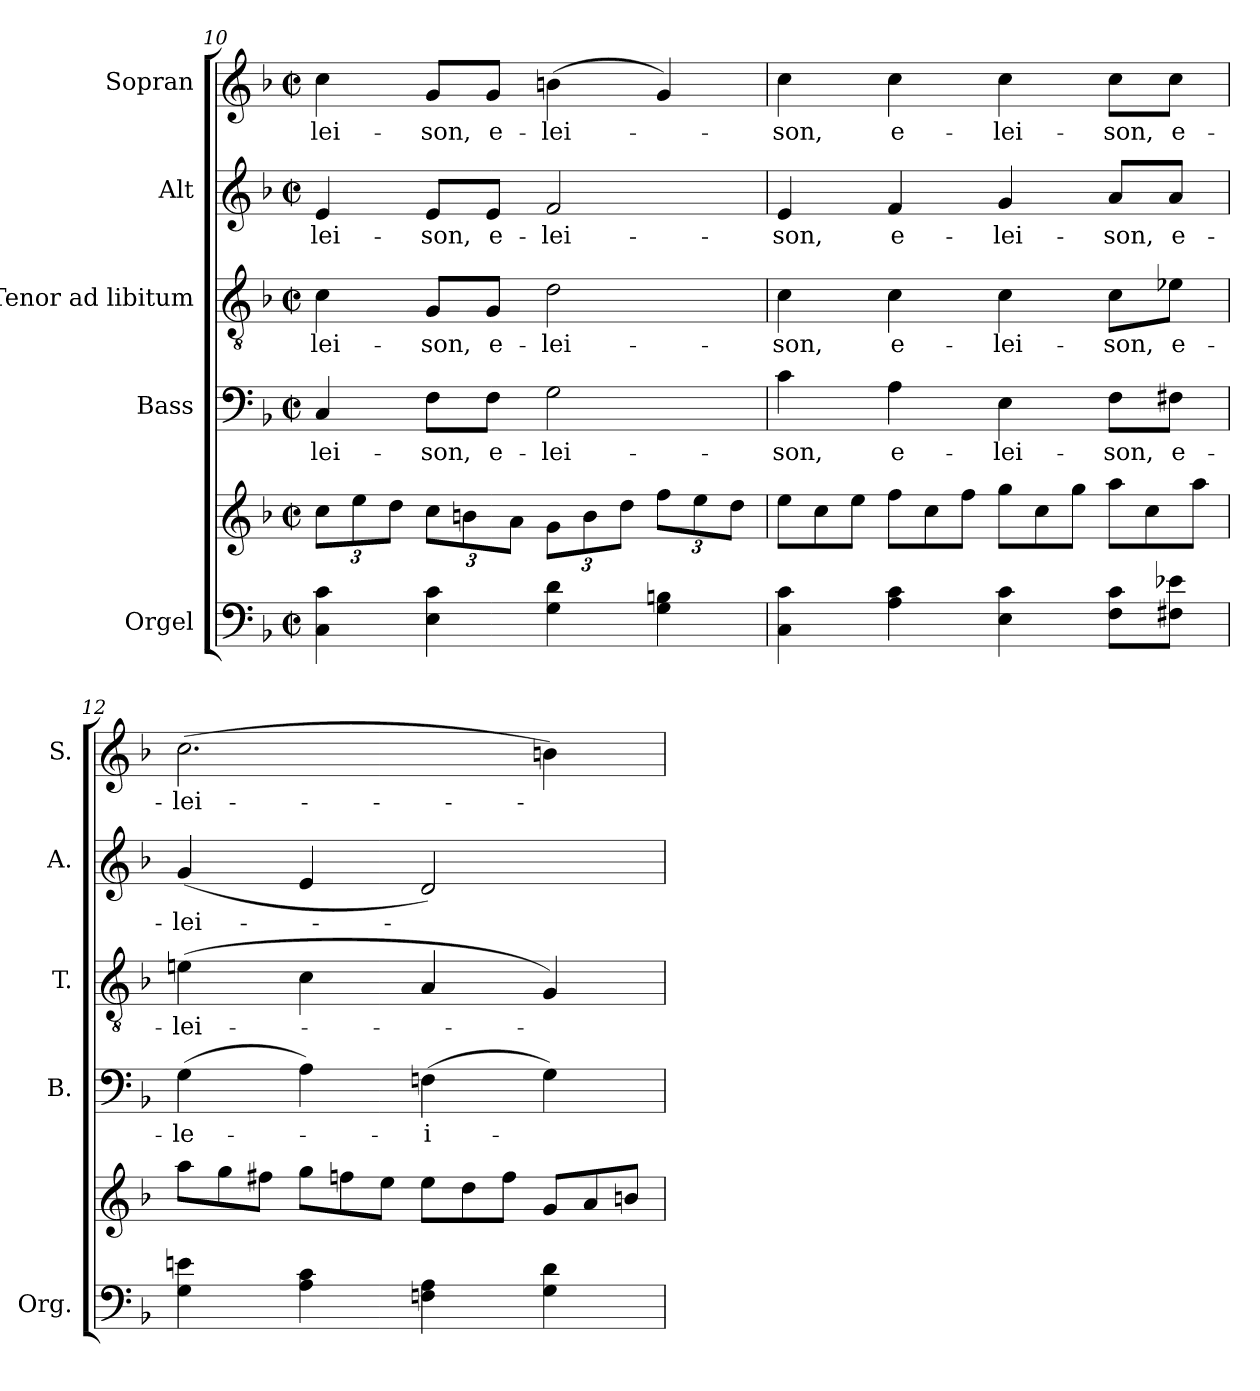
**kern	**kern	**kern	**text	**kern	**text	**kern	**text	**kern	**text
*part5	*part5	*part4	*part4	*part3	*part3	*part2	*part2	*part1	*part1
*staff6	*staff5	*staff4	*staff4	*staff3	*staff3	*staff2	*staff2	*staff1	*staff1
*I"Orgel	*	*I"Bass	*	*I"Tenor ad libitum	*	*I"Alt	*	*I"Sopran	*
*I'Org.	*	*I'B.	*	*I'T.	*	*I'A.	*	*I'S.	*
!!LO:PB:g=z
*clefF4	*clefG2	*clefF4	*	*clefGv2	*	*clefG2	*	*clefG2	*
*k[b-]	*k[b-]	*k[b-]	*	*k[b-]	*	*k[b-]	*	*k[b-]	*
*F:	*F:	*F:	*	*F:	*	*F:	*	*F:	*
*M2/2	*M2/2	*M2/2	*	*M2/2	*	*M2/2	*	*M2/2	*
*met(c|)	*met(c|)	*met(c|)	*	*met(c|)	*	*met(c|)	*	*met(c|)	*
*	*Xbrackettup	*	*	*	*	*	*	*	*
=10	=10	=10	=10	=10	=10	=10	=10	=10	=10
!	!	!	!LO:LY:b	!	!LO:LY:b	!	!LO:LY:b	!	!LO:LY:b
4C\ 4c\	12cc\L	4C/	-lei-	4c\	-lei-	4e/	-lei-	4cc\	-lei-
.	12ee\	.	.	.	.	.	.	.	.
.	12dd\J	.	.	.	.	.	.	.	.
!	!	!	!LO:LY:b	!	!LO:LY:b	!	!LO:LY:b	!	!LO:LY:b
4E\ 4c\	12cc\L	8F\L	-son,	8G/L	-son,	8e/L	-son,	8g/L	-son,
.	12bn\	.	.	.	.	.	.	.	.
!	!	!	!LO:LY:b	!	!LO:LY:b	!	!LO:LY:b	!	!LO:LY:b
.	.	8F\J	e-	8G/J	e-	8e/J	e-	8g/J	e-
.	12a\J	.	.	.	.	.	.	.	.
!	!	!	!LO:LY:b	!	!LO:LY:b	!	!LO:LY:b	!	!LO:LY:b
4G\ 4d\	12g\L	2G\	-lei-	2d\	-lei-	2f/	-lei-	(>4bn\	-lei-
.	12b\	.	.	.	.	.	.	.	.
.	12dd\J	.	.	.	.	.	.	.	.
4G\ 4Bn\	12ff\L	.	.	.	.	.	.	4g/)	.
.	12ee\	.	.	.	.	.	.	.	.
.	12dd\J	.	.	.	.	.	.	.	.
=11	=11	=11	=11	=11	=11	=11	=11	=11	=11
*	*Xtuplet	*	*	*	*	*	*	*	*
!	!	!	!LO:LY:b	!	!LO:LY:b	!	!LO:LY:b	!	!LO:LY:b
4C\ 4c\	12ee\L	4c\	-son,	4c\	-son,	4e/	-son,	4cc\	-son,
.	12cc\	.	.	.	.	.	.	.	.
.	12ee\J	.	.	.	.	.	.	.	.
!	!	!	!LO:LY:b	!	!LO:LY:b	!	!LO:LY:b	!	!LO:LY:b
4A\ 4c\	12ff\L	4A\	e-	4c\	e-	4f/	e-	4cc\	e-
.	12cc\	.	.	.	.	.	.	.	.
.	12ff\J	.	.	.	.	.	.	.	.
!	!	!	!LO:LY:b	!	!LO:LY:b	!	!LO:LY:b	!	!LO:LY:b
4E\ 4c\	12gg\L	4E\	-lei-	4c\	-lei-	4g/	-lei-	4cc\	-lei-
.	12cc\	.	.	.	.	.	.	.	.
.	12gg\J	.	.	.	.	.	.	.	.
!	!	!	!LO:LY:b	!	!LO:LY:b	!	!LO:LY:b	!	!LO:LY:b
8F\ 8c\L	12aa\L	8F\L	-son,	8c\L	-son,	8a/L	-son,	8cc\L	-son,
.	12cc\	.	.	.	.	.	.	.	.
!	!	!	!LO:LY:b	!	!LO:LY:b	!	!LO:LY:b	!	!LO:LY:b
8F#X\ 8e-X\J	.	8F#X\J	e-	8e-X\J	e-	8a/J	e-	8cc\J	e-
.	12aa\J	.	.	.	.	.	.	.	.
=12	=12	=12	=12	=12	=12	=12	=12	=12	=12
!	!	!	!LO:LY:b	!	!LO:LY:b	!	!LO:LY:b	!	!LO:LY:b
4G\ 4en\	12aa\L	(>4G\	-le-	(>4en\	-lei-	(<4g/	-lei-	(>2.cc\	-lei-
.	12gg\	.	.	.	.	.	.	.	.
.	12ff#X\J	.	.	.	.	.	.	.	.
4A\ 4c\	12gg\L	4A\)	.	4c\	.	4e/	.	.	.
.	12ffn\	.	.	.	.	.	.	.	.
.	12ee\J	.	.	.	.	.	.	.	.
!	!	!	!LO:LY:b	!	!	!	!	!	!
4Fn\ 4A\	12ee\L	(>4Fn\	-i-	4A/	.	2d/)	.	.	.
.	12dd\	.	.	.	.	.	.	.	.
.	12ff\J	.	.	.	.	.	.	.	.
4G\ 4d\	12g/L	4G\)	.	4G/)	.	.	.	4bn\)	.
.	12a/	.	.	.	.	.	.	.	.
.	12bn/J	.	.	.	.	.	.	.	.
=	=	=	=	=	=	=	=	=	=
*-	*-	*-	*-	*-	*-	*-	*-	*-	*-
